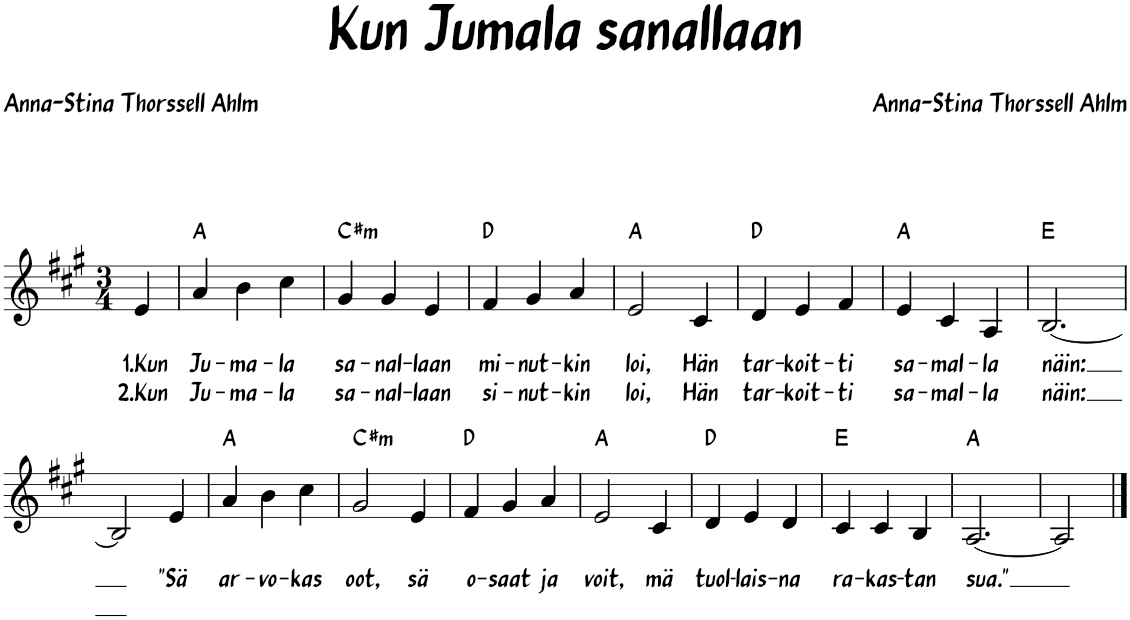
**kern	**text	**text	**harte
*part1	*part1	*part1	*part1
*staff1	*staff1	*staff1	*
*I"Piano	*	*	*
*I'Pno.	*	*	*
*clefG2	*	*	*
*k[f#c#g#]	*	*	*
*M3/4	*	*	*
=1	=1	=1	=1
!	!LO:LY:b	!LO:LY:b	!
4e/	1.Kun	2.Kun	.
=2	=2	=2	=2
!	!LO:LY:b	!LO:LY:b	!
4a/	Ju-	Ju-	A:maj
!	!LO:LY:b	!LO:LY:b	!
4b\	-ma-	-ma-	.
!	!LO:LY:b	!LO:LY:b	!
4cc#\	-la	-la	.
=3	=3	=3	=3
!	!LO:LY:b	!LO:LY:b	!LO:H:kt=m
4g#/	sa-	sa-	C#:min
!	!LO:LY:b	!LO:LY:b	!
4g#/	-nal-	-nal-	.
!	!LO:LY:b	!LO:LY:b	!
4e/	-laan	-laan	.
=4	=4	=4	=4
!	!LO:LY:b	!LO:LY:b	!
4f#/	mi-	si-	D:maj
!	!LO:LY:b	!LO:LY:b	!
4g#/	-nut-	-nut-	.
!	!LO:LY:b	!LO:LY:b	!
4a/	-kin	-kin	.
=5	=5	=5	=5
!	!LO:LY:b	!LO:LY:b	!
2e/	loi,	loi,	A:maj
!	!LO:LY:b	!LO:LY:b	!
4c#/	Hän	Hän	.
=6	=6	=6	=6
!	!LO:LY:b	!LO:LY:b	!
4d/	tar-	tar-	D:maj
!	!LO:LY:b	!LO:LY:b	!
4e/	-koit-	-koit-	.
!	!LO:LY:b	!LO:LY:b	!
4f#/	-ti	-ti	.
=7	=7	=7	=7
!	!LO:LY:b	!LO:LY:b	!
4e/	sa-	sa-	A:maj
!	!LO:LY:b	!LO:LY:b	!
4c#/	-mal-	-mal-	.
!	!LO:LY:b	!LO:LY:b	!
4A/	-la	-la	.
=8	=8	=8	=8
!	!LO:LY:b	!LO:LY:b	!
[2.B/	näin:	näin:	E:maj
!!LO:LB:g=z
=9	=9	=9	=9
2B/]	.	.	.
!	!LO:LY:b	!	!
4e/	"Sä	.	.
=10	=10	=10	=10
!	!LO:LY:b	!	!
4a/	ar-	.	A:maj
!	!LO:LY:b	!	!
4b\	-vo-	.	.
!	!LO:LY:b	!	!
4cc#\	-kas	.	.
=11	=11	=11	=11
!	!LO:LY:b	!	!LO:H:kt=m
2g#/	oot,	.	C#:min
!	!LO:LY:b	!	!
4e/	sä	.	.
=12	=12	=12	=12
!	!LO:LY:b	!	!
4f#/	o-	.	D:maj
!	!LO:LY:b	!	!
4g#/	-saat	.	.
!	!LO:LY:b	!	!
4a/	ja	.	.
=13	=13	=13	=13
!	!LO:LY:b	!	!
2e/	voit,	.	A:maj
!	!LO:LY:b	!	!
4c#/	mä	.	.
=14	=14	=14	=14
!	!LO:LY:b	!	!
4d/	tuol-	.	D:maj
!	!LO:LY:b	!	!
4e/	-lais-	.	.
!	!LO:LY:b	!	!
4d/	-na	.	.
=15	=15	=15	=15
!	!LO:LY:b	!	!
4c#/	ra-	.	E:maj
!	!LO:LY:b	!	!
4c#/	-kas-	.	.
!	!LO:LY:b	!	!
4B/	-tan	.	.
=16	=16	=16	=16
!	!LO:LY:b	!	!
[2.A/	sua."	.	A:maj
=17	=17	=17	=17
2A/]	.	.	.
==	==	==	==
*-	*-	*-	*-
